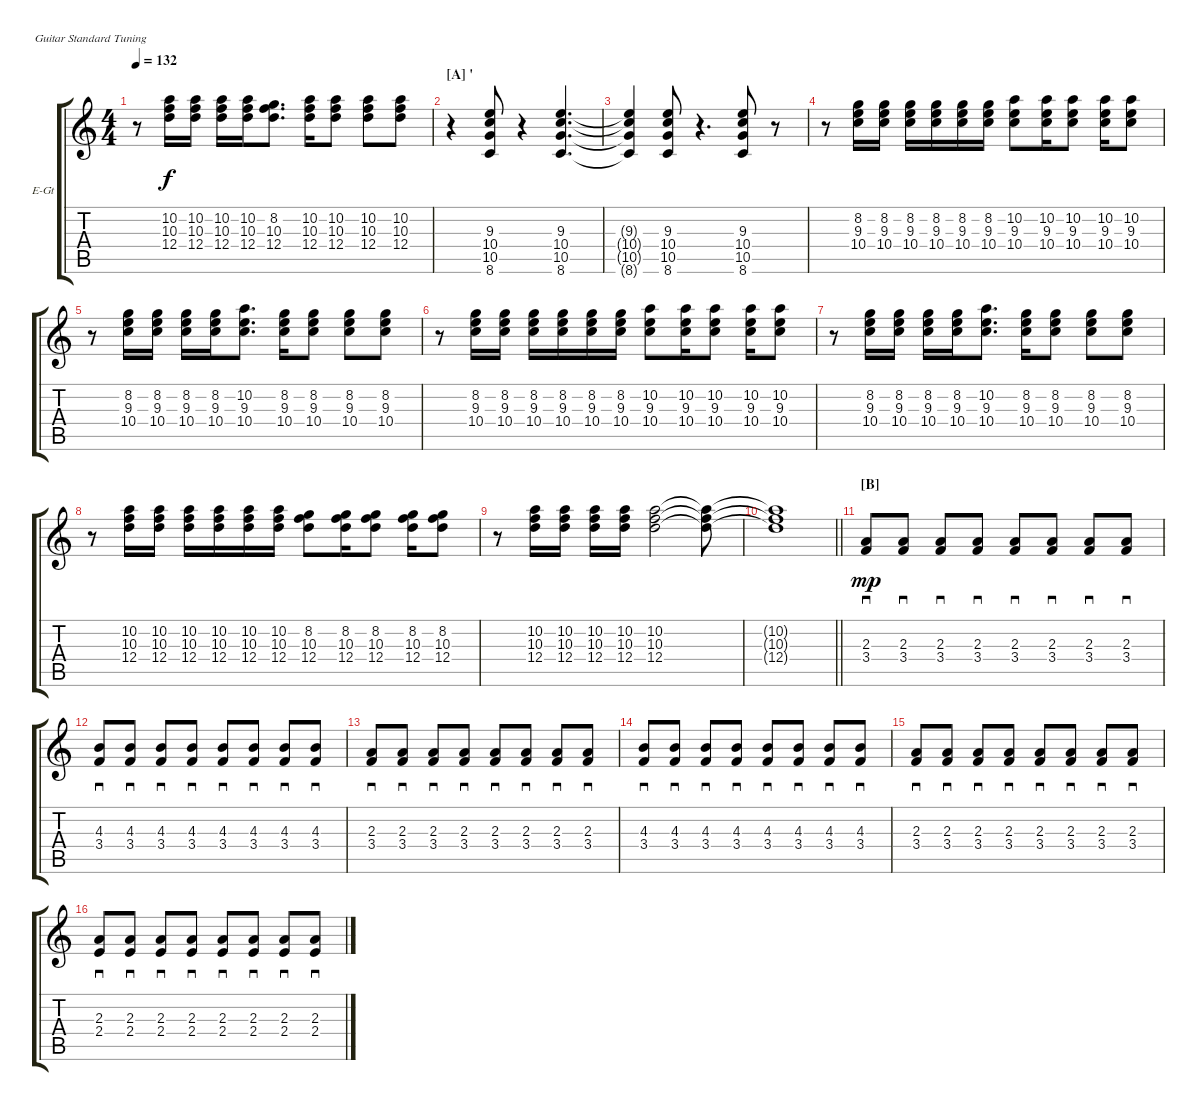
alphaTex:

\bracketExtendMode groupsimilarinstruments
\firstSystemTrackNameOrientation horizontal
\otherSystemsTrackNameOrientation horizontal
\track ("Albert Hammond Jr." "E-Gt") {instrument electricguitarjazz}
\staff {score tabs}
\tuning (E4 B3 G3 D3 A2 E2)
\ts (4 4)
\tempo 132
\clef g2
\ks c
r.8{dy f} (10.2 10.3 12.4).16 (10.2 10.3 12.4).16 (10.2 10.3 12.4).16 (10.2 10.3 12.4).16 (8.2 10.3 12.4).8{d} (10.2 10.3 12.4).16 (10.2 10.3 12.4).8 (10.2 10.3 12.4).8 (10.2 10.3 12.4).8 |
\section ("A" "'")
r.4 (9.3 10.4 10.5 8.6).8 r.4 (9.3 10.4 10.5 8.6).4{d} |
(9.3{t} 10.4{t} 10.5{t} 8.6{t}).4 (9.3 10.4 10.5 8.6).8 r.4{d} (9.3 10.4 10.5 8.6).8 r.8 |
r.8 (8.2 9.3 10.4).16 (8.2 9.3 10.4).16 (8.2 9.3 10.4).16 (8.2 9.3 10.4).16 (8.2 9.3 10.4).16 (8.2 9.3 10.4).16 (10.2 9.3 10.4).8 (10.2 9.3 10.4).16 (10.2 9.3 10.4).8 (10.2 9.3 10.4).16 (10.2 9.3 10.4).8 |
r.8 (8.2 9.3 10.4).16 (8.2 9.3 10.4).16 (8.2 9.3 10.4).16 (8.2 9.3 10.4).16 (10.2 9.3 10.4).8{d} (8.2 9.3 10.4).16 (8.2 9.3 10.4).8 (8.2 9.3 10.4).8 (8.2 9.3 10.4).8 |
r.8 (8.2 9.3 10.4).16 (8.2 9.3 10.4).16 (8.2 9.3 10.4).16 (8.2 9.3 10.4).16 (8.2 9.3 10.4).16 (8.2 9.3 10.4).16 (10.2 9.3 10.4).8 (10.2 9.3 10.4).16 (10.2 9.3 10.4).8 (10.2 9.3 10.4).16 (10.2 9.3 10.4).8 |
r.8 (8.2 9.3 10.4).16 (8.2 9.3 10.4).16 (8.2 9.3 10.4).16 (8.2 9.3 10.4).16 (10.2 9.3 10.4).8{d} (8.2 9.3 10.4).16 (8.2 9.3 10.4).8 (8.2 9.3 10.4).8 (8.2 9.3 10.4).8 |
r.8 (10.2 10.3 12.4).16 (10.2 10.3 12.4).16 (10.2 10.3 12.4).16 (10.2 10.3 12.4).16 (10.2 10.3 12.4).16 (10.2 10.3 12.4).16 (8.2 10.3 12.4).8 (8.2 10.3 12.4).16 (8.2 10.3 12.4).8 (8.2 10.3 12.4).16 (8.2 10.3 12.4).8 |
r.8 (10.2 10.3 12.4).16 (10.2 10.3 12.4).16 (10.2 10.3 12.4).16 (10.2 10.3 12.4).16 (10.2 10.3 12.4).2 (10.2{t} 10.3{t} 12.4{t}).8 |
\barLineRight lightlight
(10.2{t} 10.3{t} 12.4{t}).1 |
\section ("B" "")
(2.3 3.4).8{sd dy mp} (2.3 3.4).8{sd} (2.3 3.4).8{sd} (2.3 3.4).8{sd} (2.3 3.4).8{sd} (2.3 3.4).8{sd} (2.3 3.4).8{sd} (2.3 3.4).8{sd} |
(4.3 3.4).8{sd} (4.3 3.4).8{sd} (4.3 3.4).8{sd} (4.3 3.4).8{sd} (4.3 3.4).8{sd} (4.3 3.4).8{sd} (4.3 3.4).8{sd} (4.3 3.4).8{sd} |
(2.3 3.4).8{sd} (2.3 3.4).8{sd} (2.3 3.4).8{sd} (2.3 3.4).8{sd} (2.3 3.4).8{sd} (2.3 3.4).8{sd} (2.3 3.4).8{sd} (2.3 3.4).8{sd} |
(4.3 3.4).8{sd} (4.3 3.4).8{sd} (4.3 3.4).8{sd} (4.3 3.4).8{sd} (4.3 3.4).8{sd} (4.3 3.4).8{sd} (4.3 3.4).8{sd} (4.3 3.4).8{sd} |
(2.3 3.4).8{sd} (2.3 3.4).8{sd} (2.3 3.4).8{sd} (2.3 3.4).8{sd} (2.3 3.4).8{sd} (2.3 3.4).8{sd} (2.3 3.4).8{sd} (2.3 3.4).8{sd} |
(2.3 2.4).8{sd} (2.3 2.4).8{sd} (2.3 2.4).8{sd} (2.3 2.4).8{sd} (2.3 2.4).8{sd} (2.3 2.4).8{sd} (2.3 2.4).8{sd} (2.3 2.4).8{sd}
